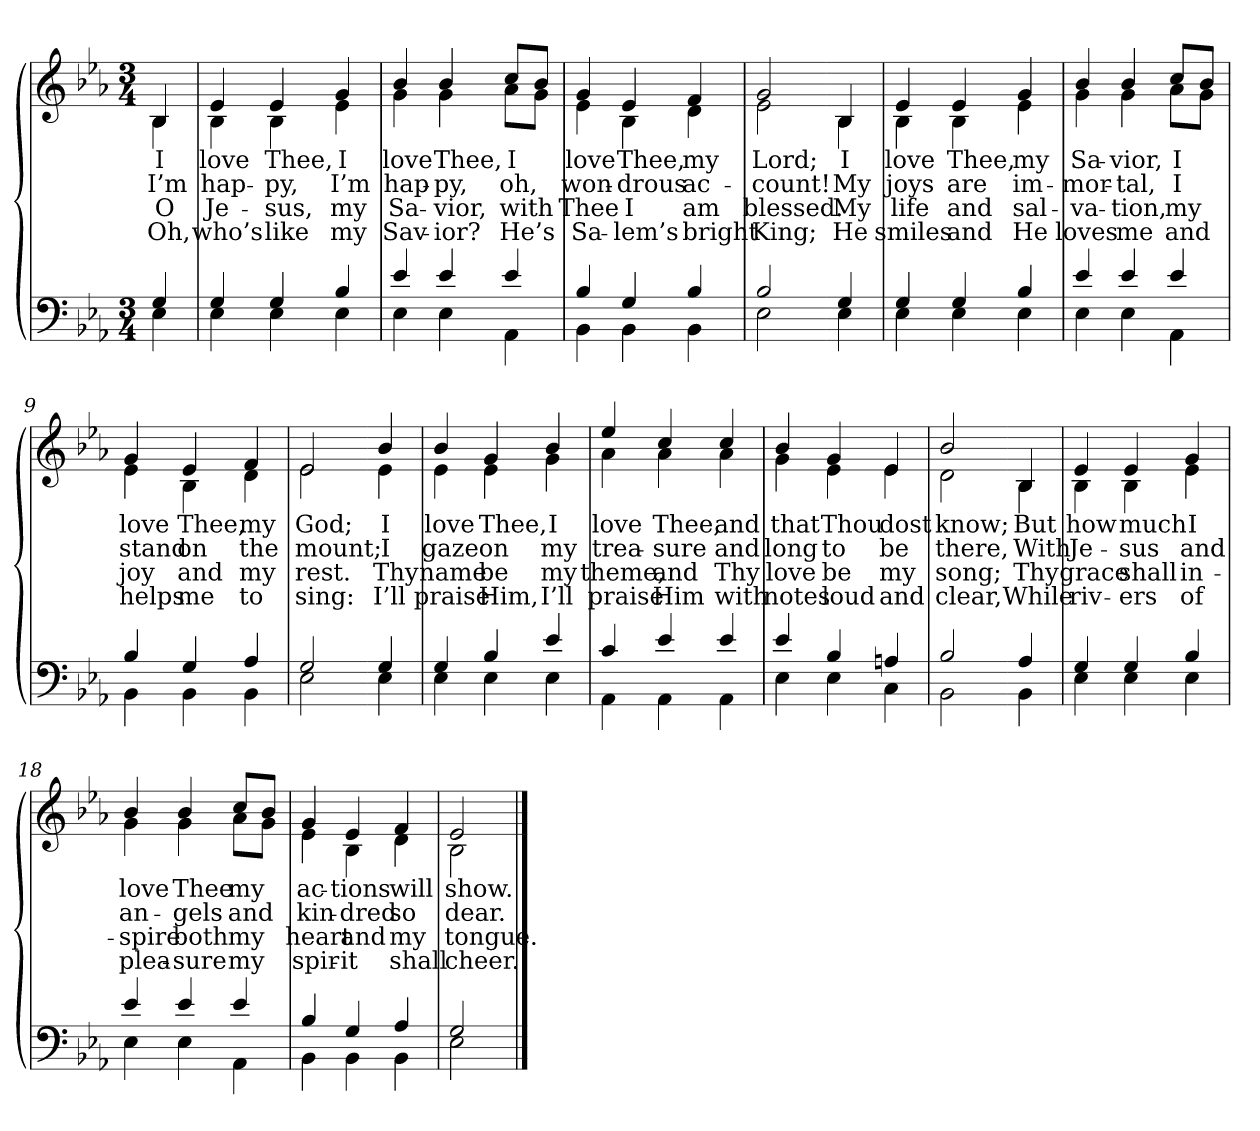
**kern	**kern	**text	**text	**text	**text
*part2	*part1	*part1	*part1	*part1	*part1
*staff2	*staff1	*staff1	*staff1	*staff1	*staff1
*clefF4	*clefG2	*	*	*	*
*k[b-e-a-]	*k[b-e-a-]	*	*	*	*
*M3/4	*M3/4	*	*	*	*
=1	=1	=1	=1	=1	=1
*^	*	*	*	*	*
!	!	!LO:TX:b:i:t=Verse	!	!	!	!
!	!	!	!LO:LY:b	!LO:LY:b	!LO:LY:b	!LO:LY:b
*	*	*^	*	*	*	*
4G/	4E-\	4B-/	4B-\	I	I’m	O	Oh,
=2	=2	=2	=2	=2	=2	=2	=2
!	!	!	!	!LO:LY:b	!LO:LY:b	!LO:LY:b	!LO:LY:b
4G/	4E-\	4e-/	4B-\	love	hap-	Je-	who’s
!	!	!	!	!LO:LY:b	!LO:LY:b	!LO:LY:b	!LO:LY:b
4G/	4E-\	4e-/	4B-\	Thee,	-py,	-sus,	like
!	!	!	!	!LO:LY:b	!LO:LY:b	!LO:LY:b	!LO:LY:b
4B-/	4E-\	4g/	4e-\	I	I’m	my	my
=3	=3	=3	=3	=3	=3	=3	=3
!	!	!	!	!LO:LY:b	!LO:LY:b	!LO:LY:b	!LO:LY:b
4e-/	4E-\	4b-/	4g\	love	hap-	Sa-	Sav-
!	!	!	!	!LO:LY:b	!LO:LY:b	!LO:LY:b	!LO:LY:b
4e-/	4E-\	4b-/	4g\	Thee,	-py,	-vior,	-ior?
!	!	!	!	!LO:LY:b	!LO:LY:b	!LO:LY:b	!LO:LY:b
4e-/	4AA-\	8cc/L	8a-\L	I	oh,	with	He’s
.	.	8b-/J	8g\J	.	.	.	.
=4	=4	=4	=4	=4	=4	=4	=4
!	!	!	!	!LO:LY:b	!LO:LY:b	!LO:LY:b	!LO:LY:b
4B-/	4BB-\	4g/	4e-\	love	won-	Thee	Sa-
!	!	!	!	!LO:LY:b	!LO:LY:b	!LO:LY:b	!LO:LY:b
4G/	4BB-\	4e-/	4B-\	Thee,	-drous	I	-lem’s
!	!	!	!	!LO:LY:b	!LO:LY:b	!LO:LY:b	!LO:LY:b
4B-/	4BB-\	4f/	4d\	my	ac-	am	bright
=5	=5	=5	=5	=5	=5	=5	=5
!	!	!	!	!LO:LY:b	!LO:LY:b	!LO:LY:b	!LO:LY:b
2B-/	2E-\	2g/	2e-\	Lord;	-count!	blessed.	King;
!!LO:LB:g=z	!!
=6-	=6-	=6-	=6-	=6-	=6-	=6-	=6-
!	!	!	!	!LO:LY:b	!LO:LY:b	!LO:LY:b	!LO:LY:b
4G/	4E-\	4B-/	4B-\	I	My	My	He
=7	=7	=7	=7	=7	=7	=7	=7
!	!	!	!	!LO:LY:b	!LO:LY:b	!LO:LY:b	!LO:LY:b
4G/	4E-\	4e-/	4B-\	love	joys	life	smiles
!	!	!	!	!LO:LY:b	!LO:LY:b	!LO:LY:b	!LO:LY:b
4G/	4E-\	4e-/	4B-\	Thee,	are	and	and
!	!	!	!	!LO:LY:b	!LO:LY:b	!LO:LY:b	!LO:LY:b
4B-/	4E-\	4g/	4e-\	my	im-	sal-	He
=8	=8	=8	=8	=8	=8	=8	=8
!	!	!	!	!LO:LY:b	!LO:LY:b	!LO:LY:b	!LO:LY:b
4e-/	4E-\	4b-/	4g\	Sa-	-mor-	-va-	loves
!	!	!	!	!LO:LY:b	!LO:LY:b	!LO:LY:b	!LO:LY:b
4e-/	4E-\	4b-/	4g\	-vior,	-tal,	-tion,	me
!	!	!	!	!LO:LY:b	!LO:LY:b	!LO:LY:b	!LO:LY:b
4e-/	4AA-\	8cc/L	8a-\L	I	I	my	and
.	.	8b-/J	8g\J	.	.	.	.
=9	=9	=9	=9	=9	=9	=9	=9
!	!	!	!	!LO:LY:b	!LO:LY:b	!LO:LY:b	!LO:LY:b
4B-/	4BB-\	4g/	4e-\	love	stand	joy	helps
!	!	!	!	!LO:LY:b	!LO:LY:b	!LO:LY:b	!LO:LY:b
4G/	4BB-\	4e-/	4B-\	Thee,	on	and	me
!	!	!	!	!LO:LY:b	!LO:LY:b	!LO:LY:b	!LO:LY:b
4A-/	4BB-\	4f/	4d\	my	the	my	to
=10	=10	=10	=10	=10	=10	=10	=10
!	!	!	!	!LO:LY:b	!LO:LY:b	!LO:LY:b	!LO:LY:b
2G/	2E-\	2e-/	2e-\	God;	mount;	rest.	sing:
!!LO:LB:g=z	!!
=11-	=11-	=11-	=11-	=11-	=11-	=11-	=11-
!	!	!	!	!LO:LY:b	!LO:LY:b	!LO:LY:b	!LO:LY:b
4G/	4E-\	4b-/	4e-\	I	I	Thy	I’ll
=12	=12	=12	=12	=12	=12	=12	=12
!	!	!	!	!LO:LY:b	!LO:LY:b	!LO:LY:b	!LO:LY:b
4G/	4E-\	4b-/	4e-\	love	gaze	name	praise
!	!	!	!	!LO:LY:b	!LO:LY:b	!LO:LY:b	!LO:LY:b
4B-/	4E-\	4g/	4e-\	Thee,	on	be	Him,
!	!	!	!	!LO:LY:b	!LO:LY:b	!LO:LY:b	!LO:LY:b
4e-/	4E-\	4b-/	4g\	I	my	my	I’ll
=13	=13	=13	=13	=13	=13	=13	=13
!	!	!	!	!LO:LY:b	!LO:LY:b	!LO:LY:b	!LO:LY:b
4c/	4AA-\	4ee-/	4a-\	love	trea-	theme,	praise
!	!	!	!	!LO:LY:b	!LO:LY:b	!LO:LY:b	!LO:LY:b
4e-/	4AA-\	4cc/	4a-\	Thee,	-sure	and	Him
!	!	!	!	!LO:LY:b	!LO:LY:b	!LO:LY:b	!LO:LY:b
4e-/	4AA-\	4cc/	4a-\	and	and	Thy	with
=14	=14	=14	=14	=14	=14	=14	=14
!	!	!	!	!LO:LY:b	!LO:LY:b	!LO:LY:b	!LO:LY:b
4e-/	4E-\	4b-/	4g\	that	long	love	notes
!	!	!	!	!LO:LY:b	!LO:LY:b	!LO:LY:b	!LO:LY:b
4B-/	4E-\	4g/	4e-\	Thou	to	be	loud
!	!	!	!	!LO:LY:b	!LO:LY:b	!LO:LY:b	!LO:LY:b
4An/	4C\	4e-/	4e-\	dost	be	my	and
=15	=15	=15	=15	=15	=15	=15	=15
!	!	!	!	!LO:LY:b	!LO:LY:b	!LO:LY:b	!LO:LY:b
2B-/	2BB-\	2b-/	2d\	know;	there,	song;	clear,
!!LO:LB:g=z	!!
=16-	=16-	=16-	=16-	=16-	=16-	=16-	=16-
!	!	!	!	!LO:LY:b	!LO:LY:b	!LO:LY:b	!LO:LY:b
4A-/	4BB-\	4B-/	4B-\	But	With	Thy	While
=17	=17	=17	=17	=17	=17	=17	=17
!	!	!	!	!LO:LY:b	!LO:LY:b	!LO:LY:b	!LO:LY:b
4G/	4E-\	4e-/	4B-\	how	Je-	grace	riv-
!	!	!	!	!LO:LY:b	!LO:LY:b	!LO:LY:b	!LO:LY:b
4G/	4E-\	4e-/	4B-\	much	-sus	shall	-ers
!	!	!	!	!LO:LY:b	!LO:LY:b	!LO:LY:b	!LO:LY:b
4B-/	4E-\	4g/	4e-\	I	and	in-	of
=18	=18	=18	=18	=18	=18	=18	=18
!	!	!	!	!LO:LY:b	!LO:LY:b	!LO:LY:b	!LO:LY:b
4e-/	4E-\	4b-/	4g\	love	an-	-spire	plea-
!	!	!	!	!LO:LY:b	!LO:LY:b	!LO:LY:b	!LO:LY:b
4e-/	4E-\	4b-/	4g\	Thee	-gels	both	-sure
!	!	!	!	!LO:LY:b	!LO:LY:b	!LO:LY:b	!LO:LY:b
4e-/	4AA-\	8cc/L	8a-\L	my	and	my	my
.	.	8b-/J	8g\J	.	.	.	.
=19	=19	=19	=19	=19	=19	=19	=19
!	!	!	!	!LO:LY:b	!LO:LY:b	!LO:LY:b	!LO:LY:b
4B-/	4BB-\	4g/	4e-\	ac-	kin-	heart	spir-
!	!	!	!	!LO:LY:b	!LO:LY:b	!LO:LY:b	!LO:LY:b
4G/	4BB-\	4e-/	4B-\	-tions	-dred	and	-it
!	!	!	!	!LO:LY:b	!LO:LY:b	!LO:LY:b	!LO:LY:b
4A-/	4BB-\	4f/	4d\	will	so	my	shall
=20	=20	=20	=20	=20	=20	=20	=20
!	!	!	!	!LO:LY:b	!LO:LY:b	!LO:LY:b	!LO:LY:b
2G/	2E-\	2e-/	2B-\	show.	dear.	tongue.	cheer.
*v	*v	*	*	*	*	*	*
*	*v	*v	*	*	*	*
==	==	==	==	==	==
*-	*-	*-	*-	*-	*-
